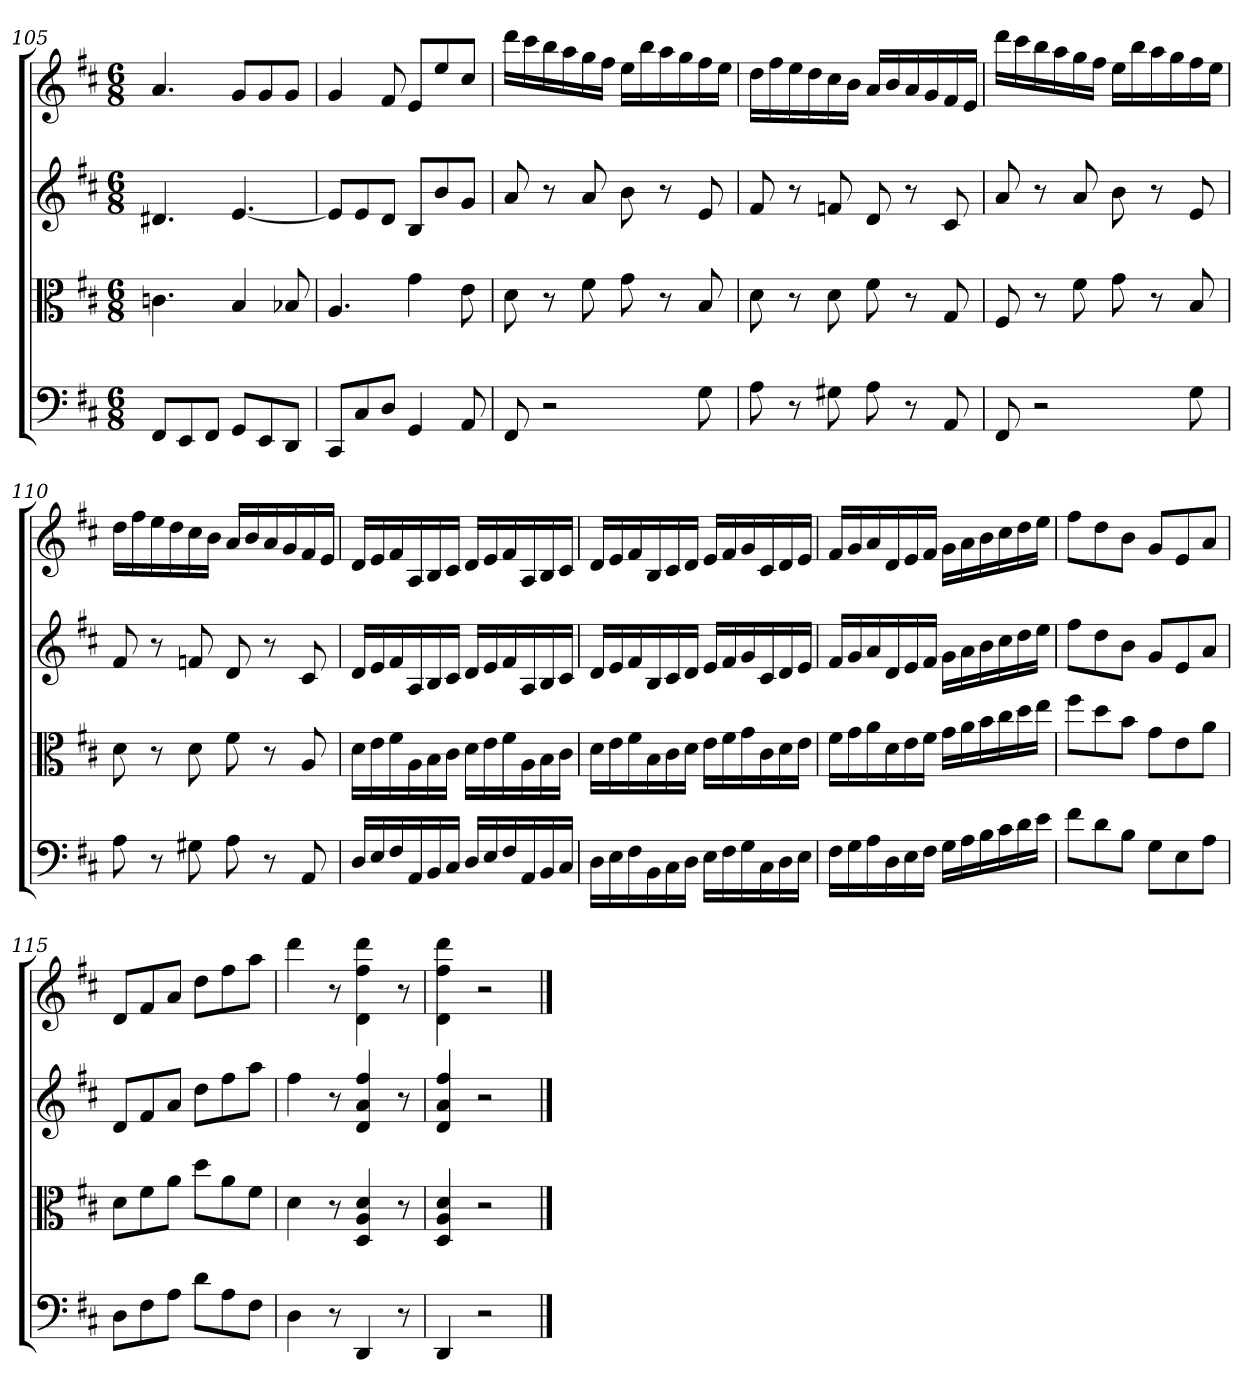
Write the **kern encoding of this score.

**kern	**kern	**kern	**kern
*part4	*part3	*part2	*part1
*staff4	*staff3	*staff2	*staff1
*clefF4	*clefC3	*	*
*k[f#c#]	*k[f#c#]	*k[f#c#]	*k[f#c#]
*D:	*D:	*D:	*D:
*M6/8	*M6/8	*M6/8	*M6/8
=105	=105	=105	=105
8FF#/L	4.cn	4.d#X	4.a
8EE/	.	.	.
8FF#/J	.	.	.
8GG/L	4B	[4.e	8gL
8EE/	.	.	8g
8DD/J	8B-X	.	8gJ
=106	=106	=106	=106
8CC#/L	4.A	8eL]	4g
8C#/	.	8e	.
8D/J	.	8dJ	8f#
4GG	4g	8BL	8eL
.	.	8b	8ee
8AA	8e	8gJ	8cc#J
=107	=107	=107	=107
8FF#	8d	8a	16dddLL
.	.	.	16ccc#
2r	8r	8r	16bb
.	.	.	16aa
.	8f#	8a	16gg
.	.	.	16ff#JJ
.	8g	8b	16eeLL
.	.	.	16bb
.	8r	8r	16aa
.	.	.	16gg
8G	8B	8e	16ff#
.	.	.	16eeJJ
=108	=108	=108	=108
8A	8d	8f#	16ddLL
.	.	.	16ff#
8r	8r	8r	16ee
.	.	.	16dd
8G#X	8d	8fn	16cc#
.	.	.	16bJJ
8A	8f#	8d	16aLL
.	.	.	16b
8r	8r	8r	16a
.	.	.	16g
8AA	8G	8c#	16f#
.	.	.	16eJJ
=109	=109	=109	=109
8FF#	8F#	8a	16dddLL
.	.	.	16ccc#
2r	8r	8r	16bb
.	.	.	16aa
.	8f#	8a	16gg
.	.	.	16ff#JJ
.	8g	8b	16eeLL
.	.	.	16bb
.	8r	8r	16aa
.	.	.	16gg
8G	8B	8e	16ff#
.	.	.	16eeJJ
=110	=110	=110	=110
8A	8d	8f#	16ddLL
.	.	.	16ff#
8r	8r	8r	16ee
.	.	.	16dd
8G#X	8d	8fn	16cc#
.	.	.	16bJJ
8A	8f#	8d	16aLL
.	.	.	16b
8r	8r	8r	16a
.	.	.	16g
8AA	8A	8c#	16f#
.	.	.	16eJJ
=111	=111	=111	=111
16D/LL	16d\LL	16dLL	16dLL
16E/	16e\	16e	16e
16F#/	16f#\	16f#	16f#
16AA/	16A\	16A	16A
16BB/	16B\	16B	16B
16C#/JJ	16c#\JJ	16c#JJ	16c#JJ
16D/LL	16d\LL	16dLL	16dLL
16E/	16e\	16e	16e
16F#/	16f#\	16f#	16f#
16AA/	16A\	16A	16A
16BB/	16B\	16B	16B
16C#/JJ	16c#\JJ	16c#JJ	16c#JJ
=112	=112	=112	=112
16D\LL	16d\LL	16dLL	16dLL
16E\	16e\	16e	16e
16F#\	16f#\	16f#	16f#
16BB\	16B\	16B	16B
16C#\	16c#\	16c#	16c#
16D\JJ	16d\JJ	16dJJ	16dJJ
16E\LL	16e\LL	16eLL	16eLL
16F#\	16f#\	16f#	16f#
16G\	16g\	16g	16g
16C#\	16c#\	16c#	16c#
16D\	16d\	16d	16d
16E\JJ	16e\JJ	16eJJ	16eJJ
=113	=113	=113	=113
16F#\LL	16f#\LL	16f#LL	16f#LL
16G\	16g\	16g	16g
16A\	16a\	16a	16a
16D\	16d\	16d	16d
16E\	16e\	16e	16e
16F#\JJ	16f#\JJ	16f#JJ	16f#JJ
16G\LL	16g\LL	16gLL	16gLL
16A\	16a\	16a	16a
16B\	16b\	16b	16b
16c#\	16cc#\	16cc#	16cc#
16d\	16dd\	16dd	16dd
16e\JJ	16ee\JJ	16eeJJ	16eeJJ
=114	=114	=114	=114
8f#\L	8ff#\L	8ff#L	8ff#L
8d\	8dd\	8dd	8dd
8B\J	8b\J	8bJ	8bJ
8G\L	8g\L	8gL	8gL
8E\	8e\	8e	8e
8A\J	8a\J	8aJ	8aJ
=115	=115	=115	=115
8D\L	8d\L	8dL	8dL
8F#\	8f#\	8f#	8f#
8A\J	8a\J	8aJ	8aJ
8d\L	8dd\L	8ddL	8ddL
8A\	8a\	8ff#	8ff#
8F#\J	8f#\J	8aaJ	8aaJ
=116	=116	=116	=116
4D	4d	4ff#	4ddd
8r	8r	8r	8r
4DD	4D 4A 4d	4d 4a 4ff#	4d 4ff# 4ddd
8r	8r	8r	8r
=117	=117	=117	=117
4DD	4D 4A 4d	4d 4a 4ff#	4d 4ff# 4ddd
2r	2r	2r	2r
==	==	==	==
*-	*-	*-	*-
